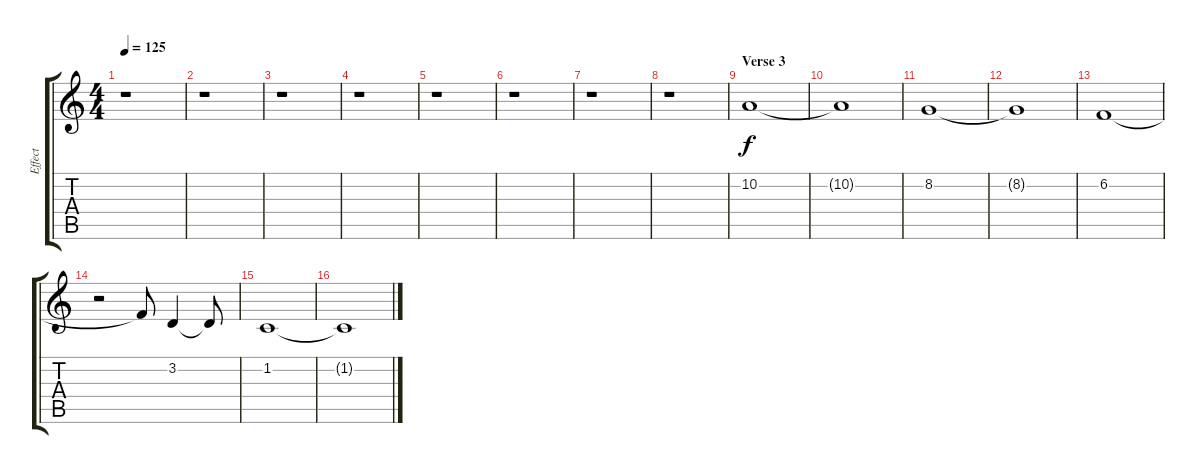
\track ("Effect" "Effect") {instrument flute}
\staff {score tabs}
\tuning (E4 B3 G3 D3 A2 E2) {hide}
\ts (4 4)
\tempo 125
\clef g2
\ks c
r.1{dy f} |
r.1 |
r.1 |
r.1 |
r.1 |
r.1 |
r.1 |
r.1 |
\section ("" "Verse 3")
10.2.1{volume 7} |
10.2{t}.1 |
8.2.1 |
8.2{t}.1 |
6.2.1 |
r.2 6.2{t}.8 3.2.4 3.2{t}.8 |
1.2.1 |
1.2{t}.1
